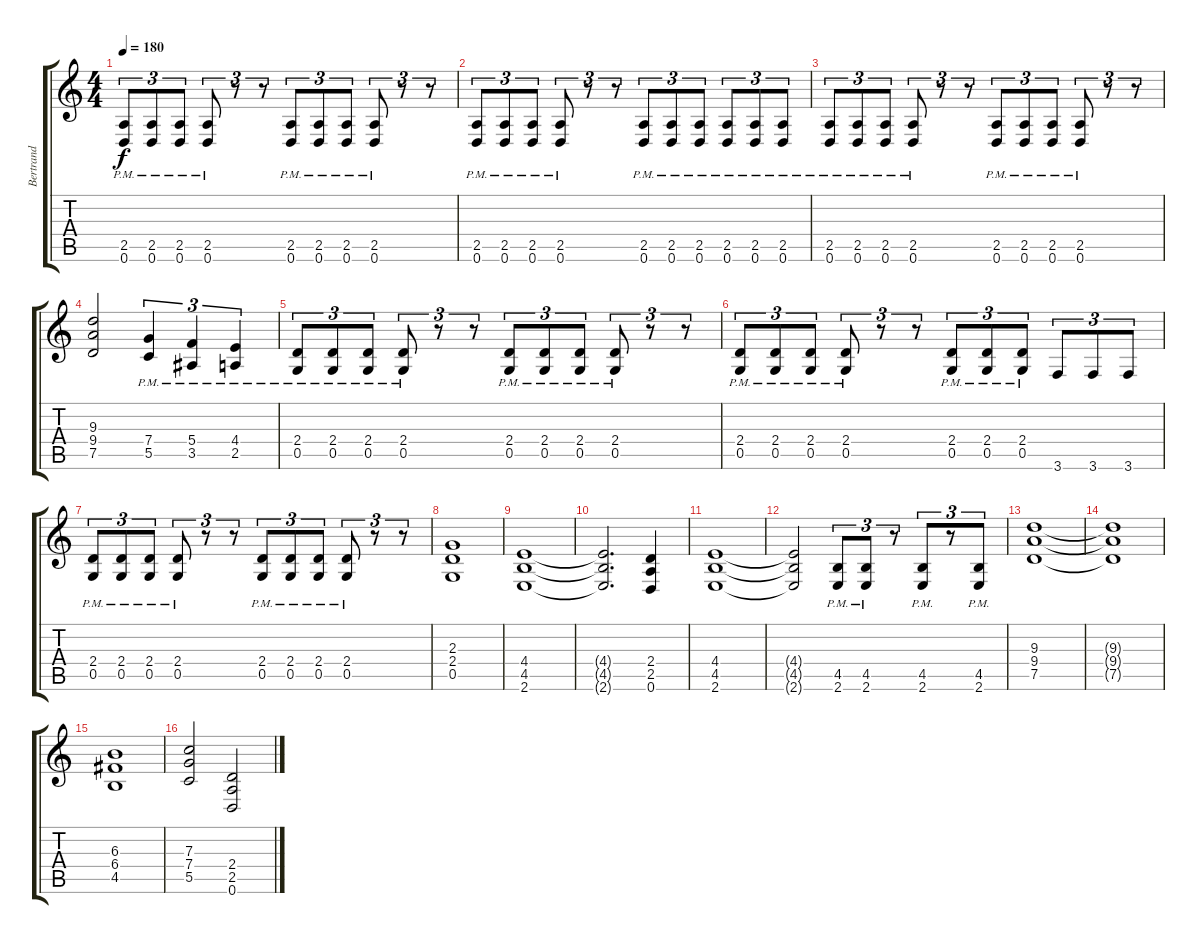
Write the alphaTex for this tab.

\track ("Bertrand" "Bertrand") {instrument distortionguitar}
\staff {score tabs}
\tuning (D4 A3 F3 C3 G2 D2) {hide}
\ts (4 4)
\tempo 180
\clef g2
\ks c
(2.5{pm} 0.6).8{tu (3 2) dy f} (2.5{pm} 0.6).8{tu (3 2)} (2.5{pm} 0.6).8{tu (3 2)} (2.5{pm} 0.6).8{tu (3 2)} r.8{tu (3 2)} r.8{tu (3 2)} (2.5{pm} 0.6).8{tu (3 2)} (2.5{pm} 0.6).8{tu (3 2)} (2.5{pm} 0.6).8{tu (3 2)} (2.5{pm} 0.6).8{tu (3 2)} r.8{tu (3 2)} r.8{tu (3 2)} |
(2.5{pm} 0.6).8{tu (3 2)} (2.5{pm} 0.6).8{tu (3 2)} (2.5{pm} 0.6).8{tu (3 2)} (2.5{pm} 0.6).8{tu (3 2)} r.8{tu (3 2)} r.8{tu (3 2)} (2.5{pm} 0.6).8{tu (3 2)} (2.5{pm} 0.6).8{tu (3 2)} (2.5{pm} 0.6).8{tu (3 2)} (2.5{pm} 0.6).8{tu (3 2)} (2.5{pm} 0.6).8{tu (3 2)} (2.5{pm} 0.6).8{tu (3 2)} |
(2.5{pm} 0.6).8{tu (3 2)} (2.5{pm} 0.6).8{tu (3 2)} (2.5{pm} 0.6).8{tu (3 2)} (2.5{pm} 0.6).8{tu (3 2)} r.8{tu (3 2)} r.8{tu (3 2)} (2.5{pm} 0.6).8{tu (3 2)} (2.5{pm} 0.6).8{tu (3 2)} (2.5{pm} 0.6).8{tu (3 2)} (2.5{pm} 0.6).8{tu (3 2)} r.8{tu (3 2)} r.8{tu (3 2)} |
(9.3 9.4 7.5).2 (7.4{pm} 5.5).4{tu (3 2)} (5.4{pm} 3.5).4{tu (3 2)} (4.4{pm} 2.5).4{tu (3 2)} |
(2.4{pm} 0.5).8{tu (3 2)} (2.4{pm} 0.5).8{tu (3 2)} (2.4{pm} 0.5).8{tu (3 2)} (2.4{pm} 0.5).8{tu (3 2)} r.8{tu (3 2)} r.8{tu (3 2)} (2.4{pm} 0.5).8{tu (3 2)} (2.4{pm} 0.5).8{tu (3 2)} (2.4{pm} 0.5).8{tu (3 2)} (2.4{pm} 0.5).8{tu (3 2)} r.8{tu (3 2)} r.8{tu (3 2)} |
(2.4{pm} 0.5).8{tu (3 2)} (2.4{pm} 0.5).8{tu (3 2)} (2.4{pm} 0.5).8{tu (3 2)} (2.4{pm} 0.5).8{tu (3 2)} r.8{tu (3 2)} r.8{tu (3 2)} (2.4{pm} 0.5).8{tu (3 2)} (2.4{pm} 0.5).8{tu (3 2)} (2.4{pm} 0.5).8{tu (3 2)} 3.6.8{tu (3 2)} 3.6.8{tu (3 2)} 3.6.8{tu (3 2)} |
(2.4{pm} 0.5).8{tu (3 2)} (2.4{pm} 0.5).8{tu (3 2)} (2.4{pm} 0.5).8{tu (3 2)} (2.4{pm} 0.5).8{tu (3 2)} r.8{tu (3 2)} r.8{tu (3 2)} (2.4{pm} 0.5).8{tu (3 2)} (2.4{pm} 0.5).8{tu (3 2)} (2.4{pm} 0.5).8{tu (3 2)} (2.4{pm} 0.5).8{tu (3 2)} r.8{tu (3 2)} r.8{tu (3 2)} |
(2.3 2.4 0.5).1 |
(4.4 4.5 2.6).1 |
(4.4{t} 4.5{t} 2.6{t}).2{d} (2.4 2.5 0.6).4 |
(4.4 4.5 2.6).1 |
(4.4{t} 4.5{t} 2.6{t}).2 (4.5{pm} 2.6).8{tu (3 2)} (4.5{pm} 2.6).8{tu (3 2)} r.8{tu (3 2)} (4.5{pm} 2.6).8{tu (3 2)} r.8{tu (3 2)} (4.5{pm} 2.6).8{tu (3 2)} |
(9.3 9.4 7.5).1 |
(9.3{t} 9.4{t} 7.5{t}).1 |
(6.3 6.4 4.5).1 |
(7.3 7.4 5.5).2 (2.4 2.5 0.6).2
